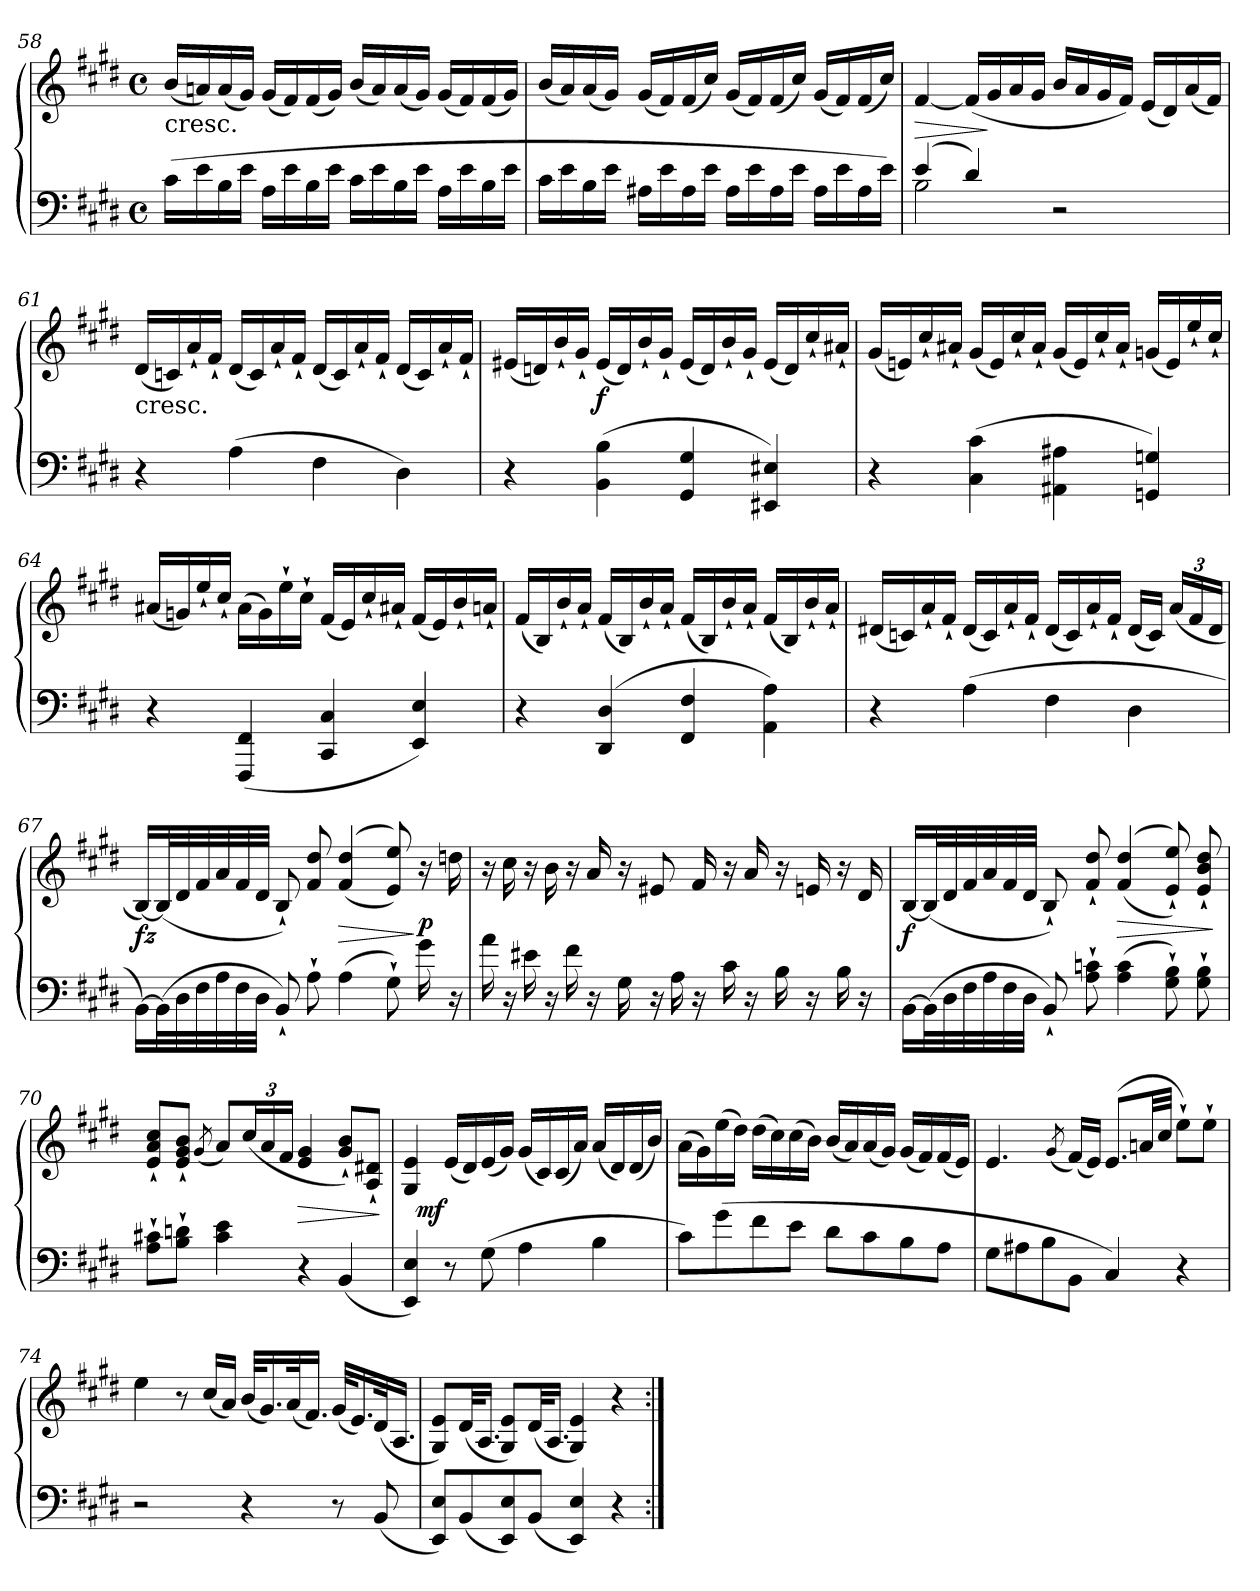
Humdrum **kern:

**kern	**kern	**dynam
*part1	*part1	*part1
*staff2	*staff1	*staff1/2
*clefF4	*clefG2	*
*k[f#c#g#d#]	*k[f#c#g#d#]	*
*M4/4	*M4/4	*
*met(c)	*met(c)	*
=58	=58	=58
!	!LO:TX:c:t=cresc.	!
(16c#LL	(16bLL	.
16e	16an)	.
16B	(16a	.
16eJJ	16g#JJ)	.
16ALL	(16g#LL	.
16e	16f#)	.
16B	(16f#	.
16eJJ	16g#JJ)	.
16c#LL	(16bLL	.
16e	16a)	.
16B	(16a	.
16eJJ	16g#JJ)	.
16ALL	(16g#LL	.
16e	16f#)	.
16B	(16f#	.
16eJJ	16g#JJ)	.
=59	=59	=59
16c#LL	(16bLL	.
16e	16a)	.
16B	(16a	.
16eJJ	16g#JJ)	.
16A#XLL	(16g#LL	.
16e	16f#)	.
16A#	(16f#	.
16eJJ	16cc#JJ)	.
16A#LL	(16g#LL	.
16e	16f#)	.
16A#	(16f#	.
16eJJ	16cc#JJ)	.
16A#LL	(16g#LL	.
16e	16f#)	.
16A#	(16f#	.
16eJJ)	16cc#JJ)	.
!!LO:LB:g=z
=60	=60	=60
*^	*	*
(4e	2B	[4f#	>
4d#)	.	(16f#LL]	.
.	.	16g#	]
.	.	16a	.
.	.	16g#JJ	.
2r	2ryy	16bLL	.
.	.	16a	.
.	.	16g#	.
.	.	16f#JJ)	.
.	.	(16eLL	.
.	.	16d#)	.
.	.	(16a	.
.	.	16f#JJ)	.
*v	*v	*	*
=61	=61	=61
!	!LO:TX:c:t=cresc.	!
4r	(16d#LL	.
.	16cn)	.
.	16a`	.
.	16f#`JJ	.
(4A	(16d#LL	.
.	16c)	.
.	16a`	.
.	16f#`JJ	.
4F#	(16d#LL	.
.	16c)	.
.	16a`	.
.	16f#`JJ	.
4D#)	(16d#LL	.
.	16c)	.
.	16a`	.
.	16f#`JJ	.
=62	=62	=62
4r	(16e#XLL	.
.	16dn)	.
.	16b`	.
.	16g#`JJ	.
(>4BB 4B	(16e#LL	f
.	16d)	.
.	16b`	.
.	16g#`JJ	.
4GG# 4G#	(16e#LL	.
.	16d)	.
.	16b`	.
.	16g#`JJ	.
4EE#X 4E#X)	(16e#LL	.
.	16d)	.
.	16cc#`	.
.	16a#X`JJ	.
!!LO:LB:g=z
=63	=63	=63
4r	(16g#LL	.
.	16en)	.
.	16cc#`	.
.	16a#X`JJ	.
(>4C# 4c#	(16g#LL	.
.	16e)	.
.	16cc#`	.
.	16a#`JJ	.
4AA#X 4A#X	(16g#LL	.
.	16e)	.
.	16cc#`	.
.	16a#`JJ	.
4GGn 4Gn)	(16gnLL	.
.	16e)	.
.	16ee`	.
.	16cc#`JJ	.
=64	=64	=64
4r	(16a#X/LL	.
.	16gn/)	.
.	16ee`/	.
.	16cc#`/JJ	.
(4FFF# 4FF#	(16a#LL	.
.	16g)	.
.	16ee`	.
.	16cc#`JJ	.
4CC# 4C#	(16f#LL	.
.	16e)	.
.	16cc#`	.
.	16a#X`JJ	.
4EE 4E)	(16f#LL	.
.	16e)	.
.	16b`	.
.	16an`JJ	.
=65	=65	=65
4r	(16f#LL	.
.	16B)	.
.	16b`	.
.	16a`JJ	.
(>4DD# 4D#	(16f#LL	.
.	16B)	.
.	16b`	.
.	16a`JJ	.
4FF# 4F#	(16f#LL	.
.	16B)	.
.	16b`	.
.	16a`JJ	.
4AA 4A)	(16f#LL	.
.	16B)	.
.	16b`	.
.	16a`JJ	.
!!LO:LB:g=z
=66	=66	=66
4r	(16d#XLL	.
.	16cn)	.
.	16a`	.
.	16f#`JJ	.
(4A	(16d#LL	.
.	16c)	.
.	16a`	.
.	16f#`JJ	.
4F#	(16d#LL	.
.	16c)	.
.	16a`	.
.	16f#`JJ	.
4D#	(16d#LL	.
.	16cJJ)	.
.	(24aLL	.
.	24f#	.
.	24d#JJ	.
=67	=67	=67
[16BBLL)	[16BLL)	fz
(32BBL]	(32BL]	.
32D#	32d#	.
32F#	32f#	.
32A	32a	.
32F#	32f#	.
32D#JJJ	32d#JJJ	.
8BB`)	8B`)	.
8A`	8f# 8dd#	.
(4A	(<(>4f# 4dd#	>
8G#`)	8e 8ee))	.
16g#	16r	] p
16r	16ddn\	.
=68	=68	=68
16a	16r	.
16r	16cc#	.
16e#X	16r	.
16r	16b	.
16f#	16r	.
16r	16a	.
16G#	16r	.
16r	8e#X	.
16A	.	.
16r	16f#	.
16c#	16r	.
16r	16a	.
16B	16r	.
16r	16en	.
16B	16r	.
16r	16d#	.
!!LO:LB:g=z
=69	=69	=69
[16BBLL	[16BLL	f
(32BBL]	(32BL]	.
32D#	32d#	.
32F#	32f#	.
32A	32a	.
32F#	32f#	.
32D#JJJ	32d#JJJ	.
8BB`)	8B`)	.
8A` 8cn`	8f#` 8dd#`	.
(>4A 4c	(<(>4f# 4dd#	>
8G#` 8B`)	8e` 8ee`))	.
8G#` 8B`	8e` 8b` 8dd#`	.
.	.	]
=70	=70	=70
8A` 8c#X`L	8e` 8a` 8cc#`L	.
8B` 8dn`J	8e` 8g#` 8b`J	.
.	(8qg#/	.
4c# 4e	8aL)	.
.	(24cc#L	.
.	24a	.
.	24f#JJ	.
4r	4e 4g#	>
(4BB	8g#` 8b`L)	.
.	8A` 8d#X`J	.
.	.	]
=71	=71	=71
4EE 4E)	4G# 4e	.
!	!	!LO:DY:rj
8r	(16eLL	mf
.	16d#)	.
(8G#	(16e	.
.	16g#JJ)	.
4A	(16g#LL	.
.	16c#)	.
.	(16c#	.
.	16aJJ)	.
4B	(16aLL	.
.	16d#)	.
.	(16d#	.
.	16bJJ)	.
!!LO:LB:g=z
=72	=72	=72
8c#L)	(16aLL	.
.	16g#)	.
(>8g#	(16ee	.
.	16dd#JJ)	.
8f#	(16dd#LL	.
.	16cc#)	.
8eJ	(16cc#	.
.	16bJJ)	.
8d#L	(16bLL	.
.	16a)	.
8c#	(16a	.
.	16g#JJ)	.
8B	(16g#LL	.
.	16f#)	.
8AJ	(16f#	.
.	16eJJ)	.
=73	=73	=73
8G#L	4.e	.
8A#X	.	.
8B	.	.
.	(8qg#/	.
8BBJ	(16f#LL)	.
.	16eJJ)	.
4C#)	(8.eL	.
.	32anLL	.
.	32cc#JJJ	.
4r	8ee`L)	.
.	8ee`J	.
=74	=74	=74
2r	4ee	.
.	8r	.
.	(16cc#/LL	.
.	16a/JJ)	.
4r	(32bKLL	.
.	16.g#)	.
.	(32aK	.
.	16.f#JJ)	.
8r	(32g#KLL	.
.	16.e)	.
(8BB	(32d#K	.
.	16.AJJ	.
=75	=75	=75
8EE 8EL)	8G# 8eL)	.
(8BB	(32d#KL	.
.	16.AJJ	.
8EE 8E)	8G# 8eL)	.
(8BBJ	(32d#KL	.
.	16.AJJ	.
4EE 4E)	4G# 4e)	.
4r	4r	.
=:|!	=:|!	=:|!
*-	*-	*-
